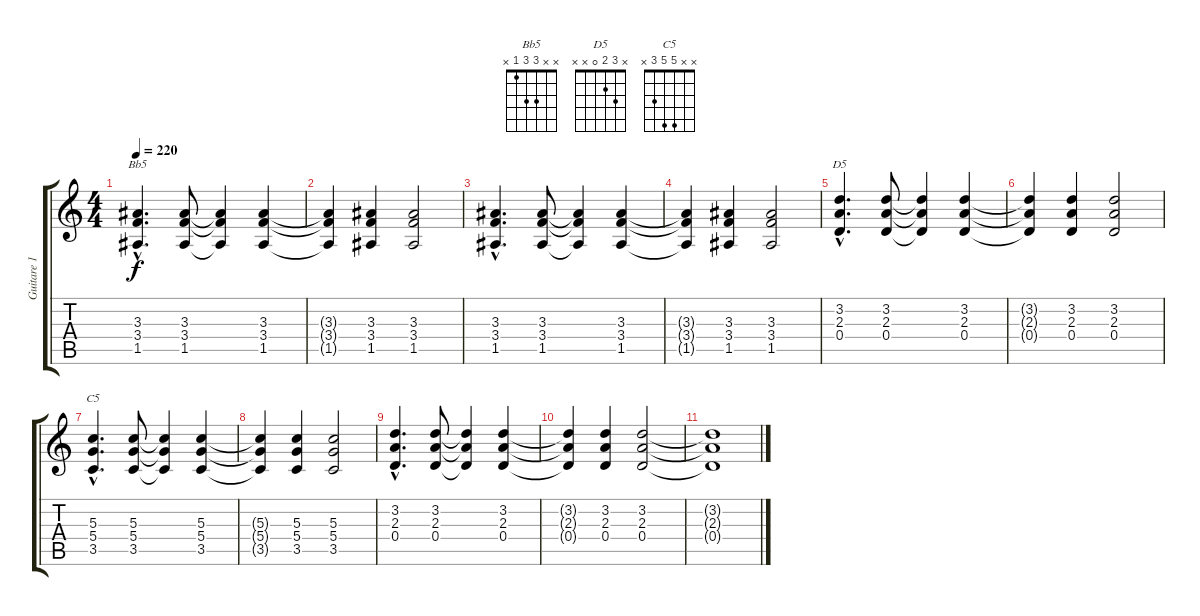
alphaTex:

\track ("Guitare 1" "Guitare 1") {instrument distortionguitar}
\staff {score tabs}
\tuning (E4 B3 G3 D3 A2 E2) {hide}
\chord ("Bb5" x x 3 3 1 x)
\chord ("D5" x 3 2 0 x x)
\chord ("C5" x x 5 5 3 x)
\ts (4 4)
\tempo 220
\clef g2
\ks c
(3.3{hac} 3.4{hac} 1.5{hac}).4{d ch "Bb5" dy f} (3.3 3.4 1.5).8 (3.3{t} 3.4{t} 1.5{t}).4 (3.3 3.4 1.5).4 |
(3.3{t} 3.4{t} 1.5{t}).4 (3.3 3.4 1.5).4 (3.3 3.4 1.5).2 |
(3.3{hac} 3.4{hac} 1.5{hac}).4{d} (3.3 3.4 1.5).8 (3.3{t} 3.4{t} 1.5{t}).4 (3.3 3.4 1.5).4 |
(3.3{t} 3.4{t} 1.5{t}).4 (3.3 3.4 1.5).4 (3.3 3.4 1.5).2 |
(3.2{hac} 2.3{hac} 0.4{hac}).4{d ch "D5"} (3.2 2.3 0.4).8 (3.2{t} 2.3{t} 0.4{t}).4 (3.2 2.3 0.4).4 |
(3.2{t} 2.3{t} 0.4{t}).4 (3.2 2.3 0.4).4 (3.2 2.3 0.4).2 |
(5.3{hac} 5.4{hac} 3.5{hac}).4{d ch "C5"} (5.3 5.4 3.5).8 (5.3{t} 5.4{t} 3.5{t}).4 (5.3 5.4 3.5).4 |
(5.3{t} 5.4{t} 3.5{t}).4 (5.3 5.4 3.5).4 (5.3 5.4 3.5).2 |
(3.2{hac} 2.3{hac} 0.4{hac}).4{d} (3.2 2.3 0.4).8 (3.2{t} 2.3{t} 0.4{t}).4 (3.2 2.3 0.4).4 |
(3.2{t} 2.3{t} 0.4{t}).4 (3.2 2.3 0.4).4 (3.2 2.3 0.4).2 |
(3.2{t} 2.3{t} 0.4{t}).1
